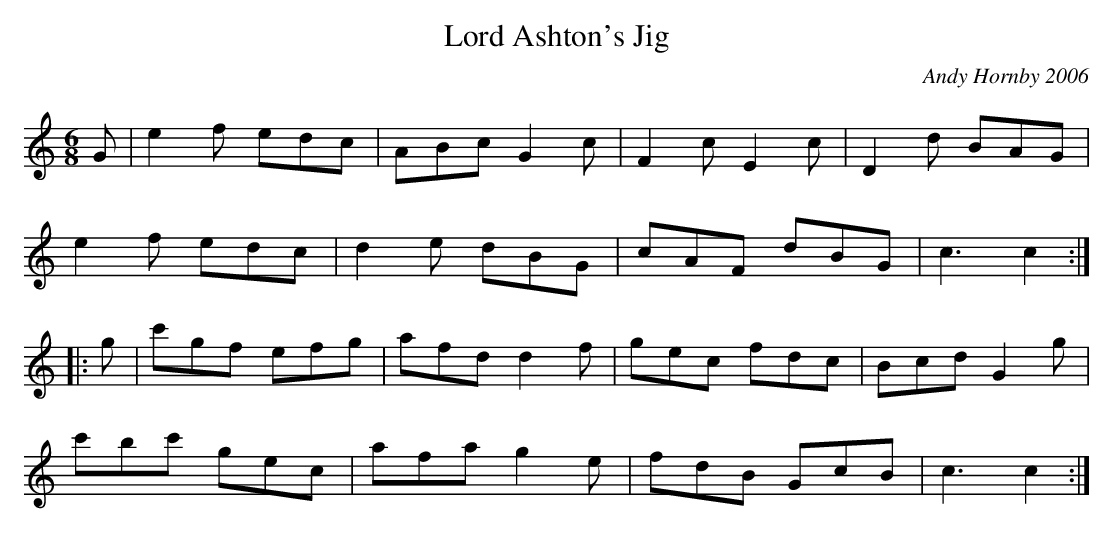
X:1
T:Lord Ashton's Jig
C:Andy Hornby 2006
L:1/8
M:6/8
K:C
G|e2f edc|ABc G2c|F2c E2c|D2d BAG|
e2f edc|d2e dBG|cAF dBG|c3c2:|
|:g|c'gf efg|afd d2f|gec fdc|Bcd G2g|
c'bc' gec|afa g2e|fdB GcB|c3c2:|
